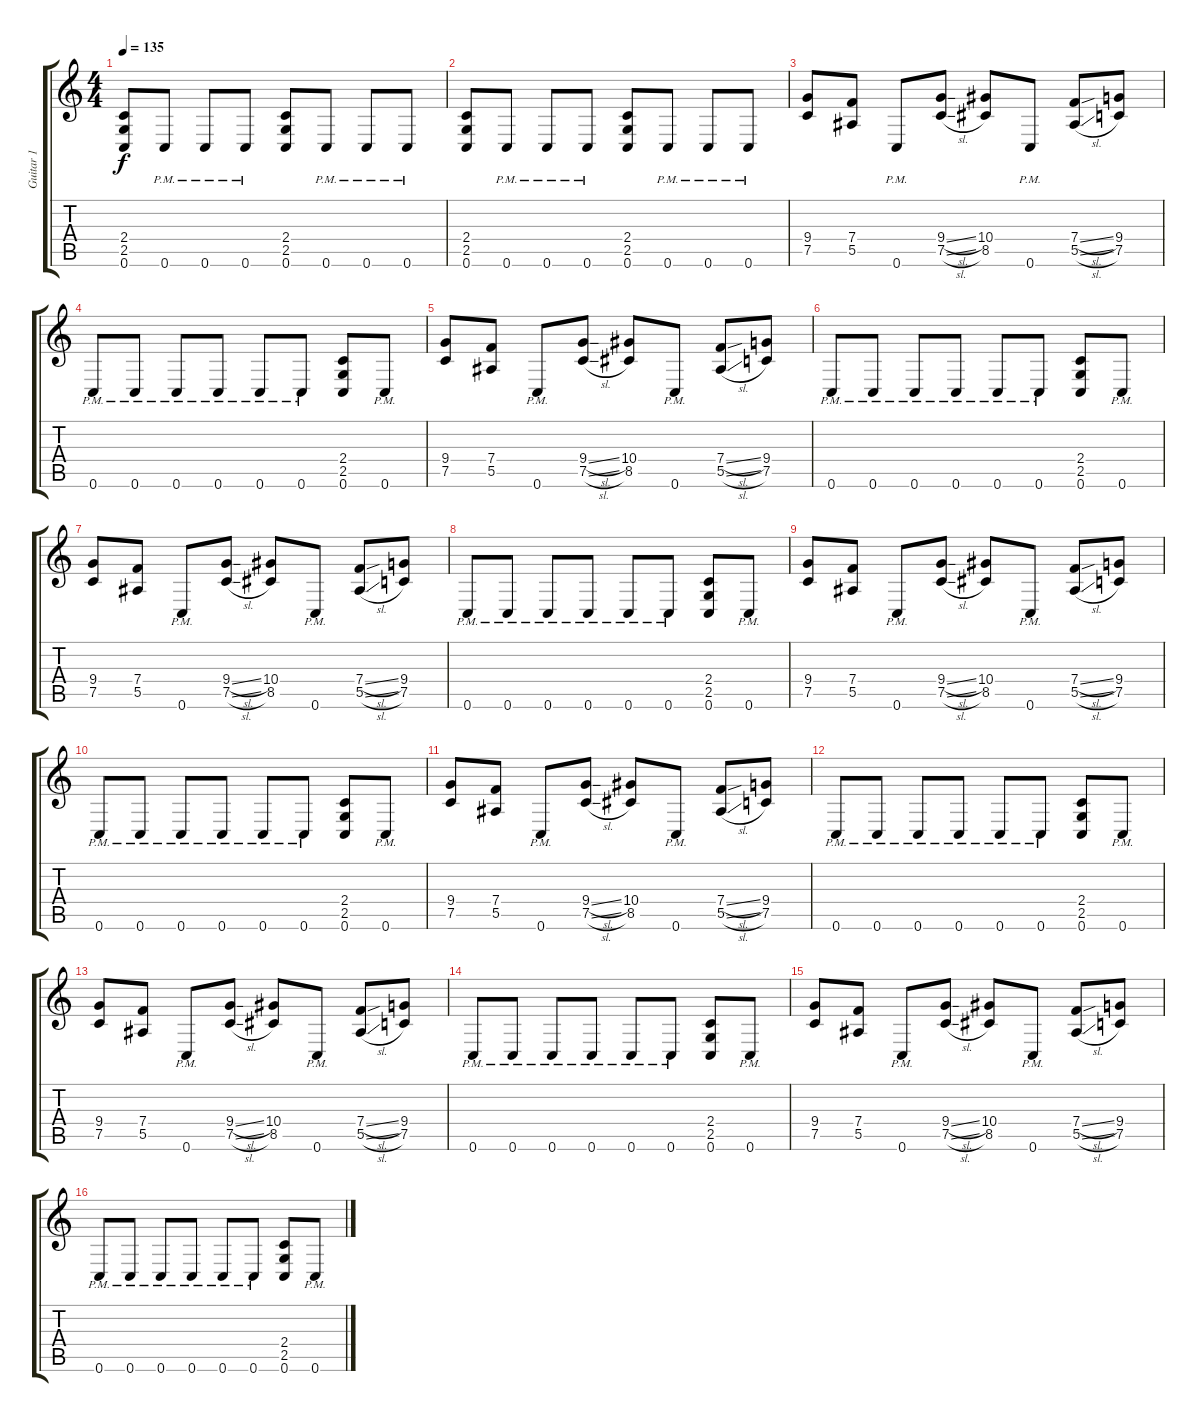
\track ("Guitar 1" "Guitar 1") {instrument distortionguitar}
\staff {score tabs}
\tuning (C4 G3 Eb3 Bb2 F2 C2) {hide}
\ts (4 4)
\tempo 135
\clef g2
\ks c
(2.4 2.5 0.6).8{dy f} 0.6{pm}.8 0.6{pm}.8 0.6{pm}.8 (2.4 2.5 0.6).8 0.6{pm}.8 0.6{pm}.8 0.6{pm}.8 |
(2.4 2.5 0.6).8 0.6{pm}.8 0.6{pm}.8 0.6{pm}.8 (2.4 2.5 0.6).8 0.6{pm}.8 0.6{pm}.8 0.6{pm}.8 |
(9.4 7.5).8 (7.4 5.5).8 0.6{pm}.8 (9.4{sl} 7.5{sl}).8 (10.4 8.5).8 0.6{pm}.8 (7.4{sl} 5.5{sl}).8 (9.4 7.5).8 |
0.6{pm}.8 0.6{pm}.8 0.6{pm}.8 0.6{pm}.8 0.6{pm}.8 0.6{pm}.8 (2.4 2.5 0.6).8 0.6{pm}.8 |
(9.4 7.5).8 (7.4 5.5).8 0.6{pm}.8 (9.4{sl} 7.5{sl}).8 (10.4 8.5).8 0.6{pm}.8 (7.4{sl} 5.5{sl}).8 (9.4 7.5).8 |
0.6{pm}.8 0.6{pm}.8 0.6{pm}.8 0.6{pm}.8 0.6{pm}.8 0.6{pm}.8 (2.4 2.5 0.6).8 0.6{pm}.8 |
(9.4 7.5).8 (7.4 5.5).8 0.6{pm}.8 (9.4{sl} 7.5{sl}).8 (10.4 8.5).8 0.6{pm}.8 (7.4{sl} 5.5{sl}).8 (9.4 7.5).8 |
0.6{pm}.8 0.6{pm}.8 0.6{pm}.8 0.6{pm}.8 0.6{pm}.8 0.6{pm}.8 (2.4 2.5 0.6).8 0.6{pm}.8 |
(9.4 7.5).8 (7.4 5.5).8 0.6{pm}.8 (9.4{sl} 7.5{sl}).8 (10.4 8.5).8 0.6{pm}.8 (7.4{sl} 5.5{sl}).8 (9.4 7.5).8 |
0.6{pm}.8 0.6{pm}.8 0.6{pm}.8 0.6{pm}.8 0.6{pm}.8 0.6{pm}.8 (2.4 2.5 0.6).8 0.6{pm}.8 |
(9.4 7.5).8 (7.4 5.5).8 0.6{pm}.8 (9.4{sl} 7.5{sl}).8 (10.4 8.5).8 0.6{pm}.8 (7.4{sl} 5.5{sl}).8 (9.4 7.5).8 |
0.6{pm}.8 0.6{pm}.8 0.6{pm}.8 0.6{pm}.8 0.6{pm}.8 0.6{pm}.8 (2.4 2.5 0.6).8 0.6{pm}.8 |
(9.4 7.5).8 (7.4 5.5).8 0.6{pm}.8 (9.4{sl} 7.5{sl}).8 (10.4 8.5).8 0.6{pm}.8 (7.4{sl} 5.5{sl}).8 (9.4 7.5).8 |
0.6{pm}.8 0.6{pm}.8 0.6{pm}.8 0.6{pm}.8 0.6{pm}.8 0.6{pm}.8 (2.4 2.5 0.6).8 0.6{pm}.8 |
(9.4 7.5).8 (7.4 5.5).8 0.6{pm}.8 (9.4{sl} 7.5{sl}).8 (10.4 8.5).8 0.6{pm}.8 (7.4{sl} 5.5{sl}).8 (9.4 7.5).8 |
0.6{pm}.8 0.6{pm}.8 0.6{pm}.8 0.6{pm}.8 0.6{pm}.8 0.6{pm}.8 (2.4 2.5 0.6).8 0.6{pm}.8
